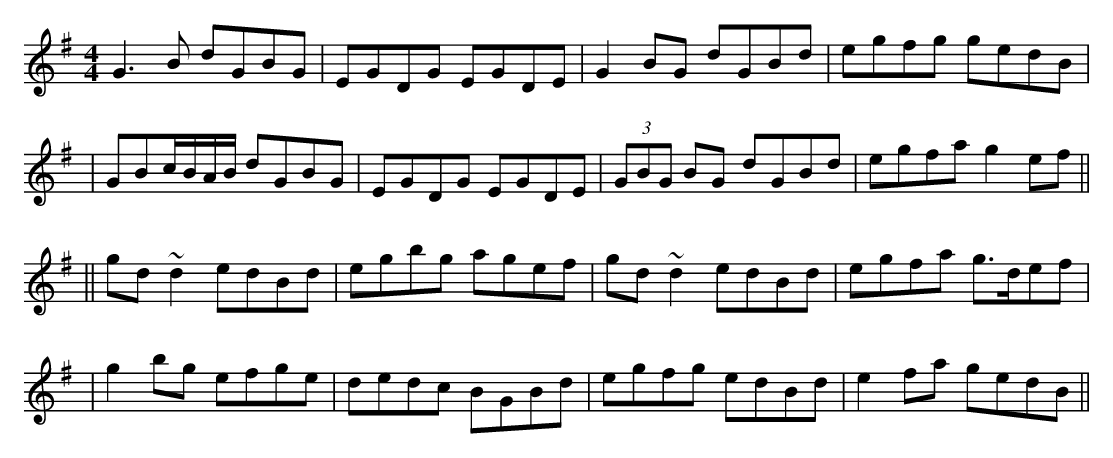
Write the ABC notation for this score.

X:1
M:4/4
K:G
G3B dGBG|EGDG EGDE|G2BG dGBd|egfg gedB|
|GBc/B/A/B/ dGBG|EGDG EGDE|(3GBG BG dGBd|egfa g2ef||
||gd ~d2 edBd|egbg agef|gd ~d2 edBd|egfa g>def|
|g2bg efge|dedc BGBd|egfg edBd | e2fa gedB ||
